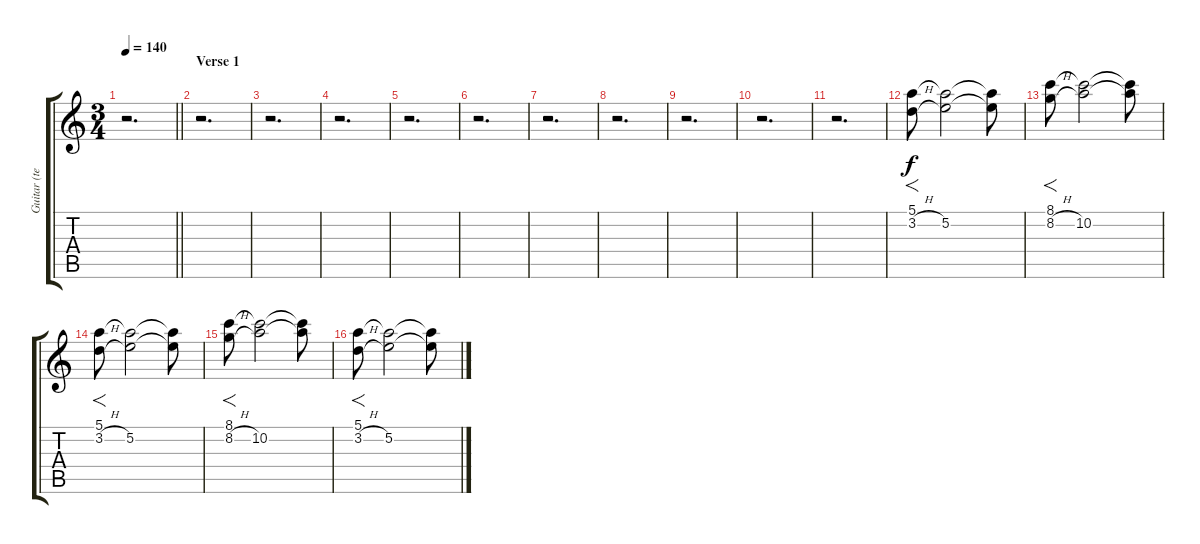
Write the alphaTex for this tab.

\track ("Guitar (tele)" "Guitar (te") {instrument overdrivenguitar}
\staff {score tabs}
\tuning (E4 B3 G3 D3 A2 E2) {hide}
\ts (3 4)
\tempo 140
\clef g2
\barLineRight lightlight
\ks c
r.2{d dy f} |
\section ("" "Verse 1")
r.2{d} |
r.2{d} |
r.2{d} |
r.2{d} |
r.2{d} |
r.2{d} |
r.2{d} |
r.2{d} |
r.2{d} |
r.2{d} |
(5.1 3.2{h}).8{f} (5.1{t} 5.2).2 (5.1{t} 5.2{t}).8 |
(8.1 8.2{h}).8{f} (8.1{t} 10.2).2 (8.1{t} 10.2{t}).8 |
(5.1 3.2{h}).8{f} (5.1{t} 5.2).2 (5.1{t} 5.2{t}).8 |
(8.1 8.2{h}).8{f} (8.1{t} 10.2).2 (8.1{t} 10.2{t}).8 |
(5.1 3.2{h}).8{f} (5.1{t} 5.2).2 (5.1{t} 5.2{t}).8
